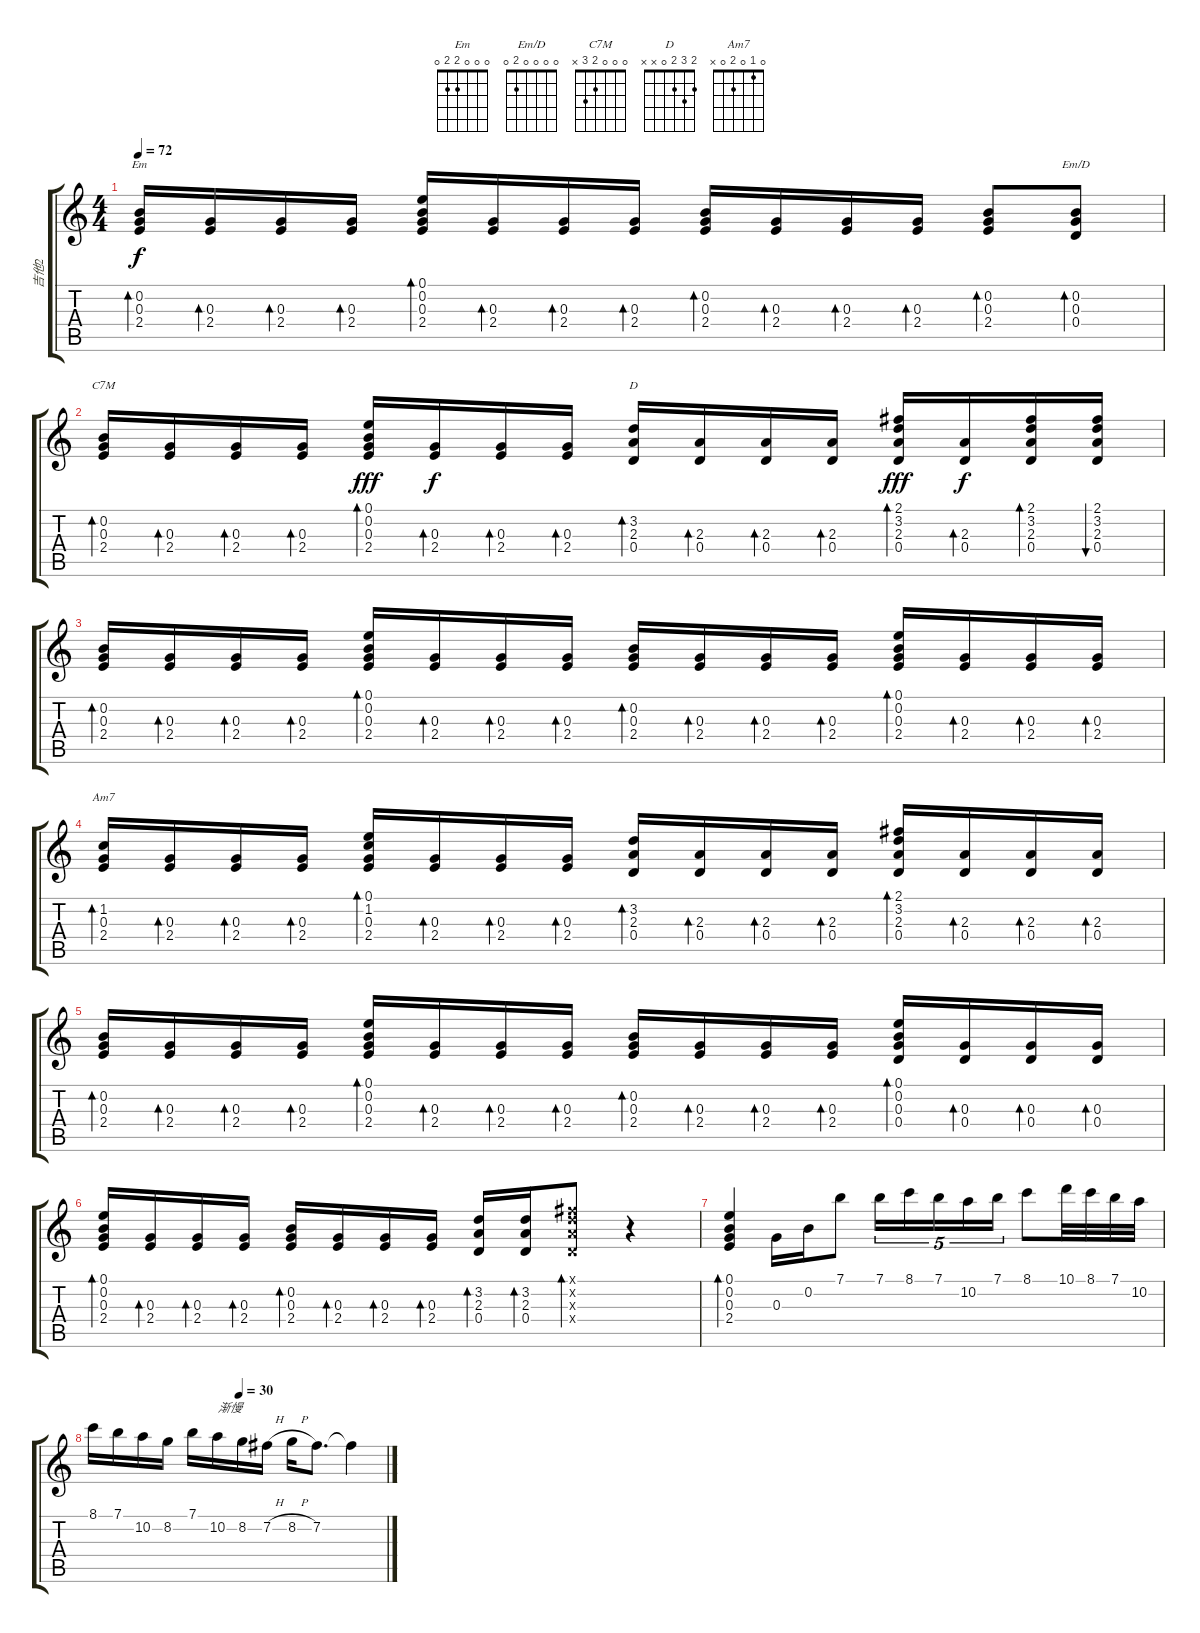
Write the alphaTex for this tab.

\track ("吉他2" "吉他2") {instrument acousticguitarsteel}
\staff {score tabs}
\tuning (E4 B3 G3 D3 A2 E2) {hide}
\chord ("Em" 0 0 0 2 2 0)
\chord ("Em/D" 0 0 0 0 2 0)
\chord ("C7M" 0 0 0 2 3 x)
\chord ("D" 2 3 2 0 x x)
\chord ("Am7" 0 1 0 2 0 x)
\ts (4 4)
\tempo 72
\clef g2
\ks c
(0.2 0.3 2.4).16{bd 60 ch "Em" dy f} (0.3 2.4).16{bd 60} (0.3 2.4).16{bd 60} (0.3 2.4).16{bd 60} (0.1 0.2 0.3 2.4).16{bd 60} (0.3 2.4).16{bd 60} (0.3 2.4).16{bd 60} (0.3 2.4).16{bd 60} (0.2 0.3 2.4).16{bd 60} (0.3 2.4).16{bd 60} (0.3 2.4).16{bd 60} (0.3 2.4).16{bd 60} (0.2 0.3 2.4).8{bd 60} (0.2 0.3 0.4).8{bd 60 ch "Em/D"} |
(0.2 0.3 2.4).16{bd 60 ch "C7M"} (0.3 2.4).16{bd 60} (0.3 2.4).16{bd 60} (0.3 2.4).16{bd 60} (0.1 0.2 0.3 2.4).16{bd 60 dy fff} (0.3 2.4).16{bd 60 dy f} (0.3 2.4).16{bd 60} (0.3 2.4).16{bd 60} (3.2 2.3 0.4).16{bd 60 ch "D"} (2.3 0.4).16{bd 60} (2.3 0.4).16{bd 60} (2.3 0.4).16{bd 60} (2.1 3.2 2.3 0.4).16{bd 60 dy fff} (2.3 0.4).16{bd 60 dy f} (2.1 3.2 2.3 0.4).16{bd 60} (2.1 3.2 2.3 0.4).16{bu 60} |
(0.2 0.3 2.4).16{bd 60} (0.3 2.4).16{bd 60} (0.3 2.4).16{bd 60} (0.3 2.4).16{bd 60} (0.1 0.2 0.3 2.4).16{bd 60} (0.3 2.4).16{bd 60} (0.3 2.4).16{bd 60} (0.3 2.4).16{bd 60} (0.2 0.3 2.4).16{bd 60} (0.3 2.4).16{bd 60} (0.3 2.4).16{bd 60} (0.3 2.4).16{bd 60} (0.1 0.2 0.3 2.4).16{bd 60} (0.3 2.4).16{bd 60} (0.3 2.4).16{bd 60} (0.3 2.4).16{bd 60} |
(1.2 0.3 2.4).16{bd 60 ch "Am7"} (0.3 2.4).16{bd 60} (0.3 2.4).16{bd 60} (0.3 2.4).16{bd 60} (0.1 1.2 0.3 2.4).16{bd 60} (0.3 2.4).16{bd 60} (0.3 2.4).16{bd 60} (0.3 2.4).16{bd 60} (3.2 2.3 0.4).16{bd 60} (2.3 0.4).16{bd 60} (2.3 0.4).16{bd 60} (2.3 0.4).16{bd 60} (2.1 3.2 2.3 0.4).16{bd 60} (2.3 0.4).16{bd 60} (2.3 0.4).16{bd 60} (2.3 0.4).16{bd 60} |
(0.2 0.3 2.4).16{bd 60} (0.3 2.4).16{bd 60} (0.3 2.4).16{bd 60} (0.3 2.4).16{bd 60} (0.1 0.2 0.3 2.4).16{bd 60} (0.3 2.4).16{bd 60} (0.3 2.4).16{bd 60} (0.3 2.4).16{bd 60} (0.2 0.3 2.4).16{bd 60} (0.3 2.4).16{bd 60} (0.3 2.4).16{bd 60} (0.3 2.4).16{bd 60} (0.1 0.2 0.3 0.4).16{bd 60} (0.3 0.4).16{bd 60} (0.3 0.4).16{bd 60} (0.3 0.4).16{bd 60} |
(0.1 0.2 0.3 2.4).16{bd 60} (0.3 2.4).16{bd 60} (0.3 2.4).16{bd 60} (0.3 2.4).16{bd 60} (0.2 0.3 2.4).16{bd 60} (0.3 2.4).16{bd 60} (0.3 2.4).16{bd 60} (0.3 2.4).16{bd 60} (3.2 2.3 0.4).16{bd 60} (3.2 2.3 0.4).16{bd 60} (2.1{x} 3.2{x} 2.3{x} 0.4{x}).8{bd 60} r.4 |
(0.1 0.2 0.3 2.4).4{bd 240} 0.3.16 0.2.16 7.1.8 7.1.16{tu (5 4)} 8.1.16{tu (5 4)} 7.1.16{tu (5 4)} 10.2.16{tu (5 4)} 7.1.16{tu (5 4)} 8.1.8 10.1.32 8.1.32 7.1.32 10.2.32 |
\tempo (30 0.5)
8.1.16 7.1.16 10.2.16 8.2.16 7.1.16 10.2.16{txt "渐慢"} 8.2.16 7.2{h}.16 8.2{h}.16 7.2.8{d} 7.2{t}.4
